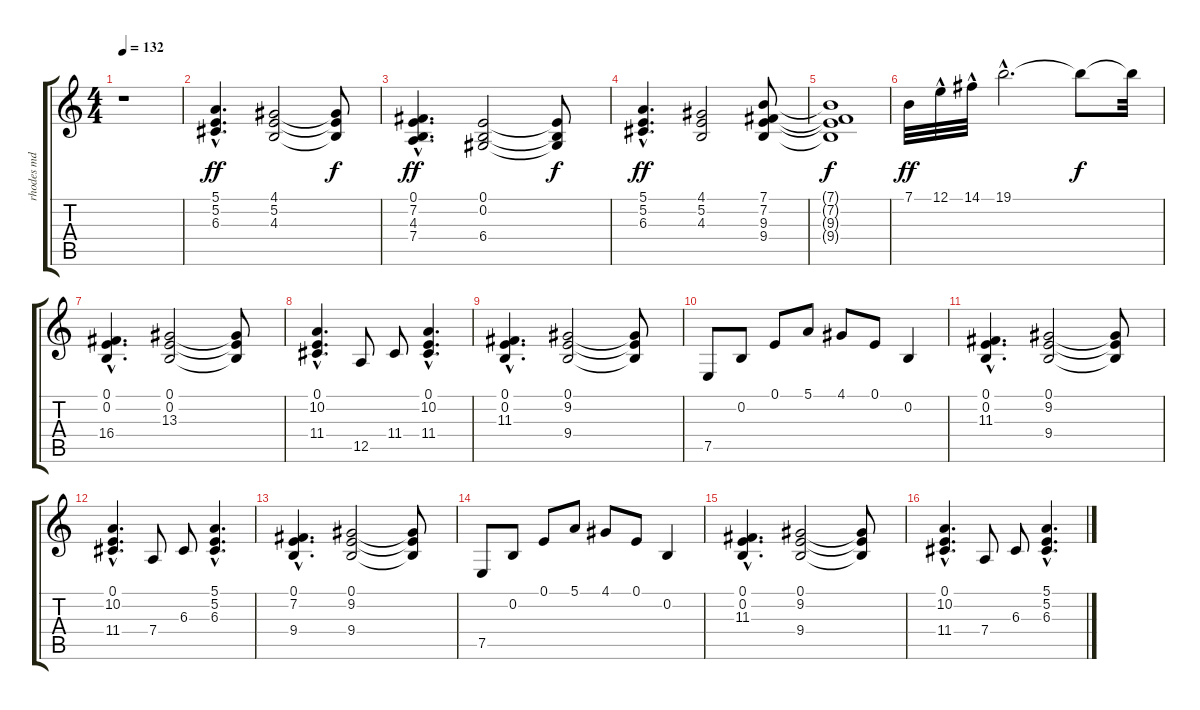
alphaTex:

\track ("rhodes md" "rhodes md") {instrument electricpiano1}
\staff {score tabs}
\tuning (E4 B3 G3 D3 A2 E2) {hide}
\ts (4 4)
\tempo 132
\clef g2
\ks c
r.1{dy ff instrument electricpiano1} |
(5.1{hac} 5.2{hac} 6.3{hac}).4{d} (4.1 5.2 4.3).2 (4.1{t} 5.2{t} 4.3{t}).8{dy f} |
(0.1{hac} 7.2{hac} 4.3{hac} 7.4{hac}).4{d dy ff} (0.1 0.2 6.4).2 (0.1{t} 0.2{t} 6.4{t}).8{dy f} |
(5.1{hac} 5.2{hac} 6.3{hac}).4{d dy ff} (4.1 5.2 4.3).2 (7.1 7.2 9.3 9.4).8 |
(7.1{t} 7.2{t} 9.3{t} 9.4{t}).1{dy f} |
7.1.32{dy ff} 12.1{hac}.32 14.1{hac}.32 19.1{hac}.2{d} 19.1{t}.8{dy f} 19.1{t}.32 |
(0.1{hac} 0.2{hac} 16.4{hac}).4{d} (0.1 0.2 13.3).2 (0.1{t} 0.2{t} 13.3{t}).8 |
(0.1{hac} 10.2{hac} 11.4{hac}).4{d} 12.5.8 11.4.8 (0.1{hac} 10.2{hac} 11.4{hac}).4{d} |
(0.1{hac} 0.2{hac} 11.3{hac}).4{d} (0.1 9.2 9.4).2 (0.1{t} 9.2{t} 9.4{t}).8 |
7.5.8 0.2.8 0.1.8 5.1.8 4.1.8 0.1.8 0.2.4 |
(0.1{hac} 0.2{hac} 11.3{hac}).4{d} (0.1 9.2 9.4).2 (0.1{t} 9.2{t} 9.4{t}).8 |
(0.1{hac} 10.2{hac} 11.4{hac}).4{d} 7.4.8 6.3.8 (5.1{hac} 5.2{hac} 6.3{hac}).4{d} |
(0.1{hac} 7.2{hac} 9.4{hac}).4{d} (0.1 9.2 9.4).2 (0.1{t} 9.2{t} 9.4{t}).8 |
7.5.8 0.2.8 0.1.8 5.1.8 4.1.8 0.1.8 0.2.4 |
(0.1{hac} 0.2{hac} 11.3{hac}).4{d} (0.1 9.2 9.4).2 (0.1{t} 9.2{t} 9.4{t}).8 |
(0.1{hac} 10.2{hac} 11.4{hac}).4{d} 7.4.8 6.3.8 (5.1{hac} 5.2{hac} 6.3{hac}).4{d}
